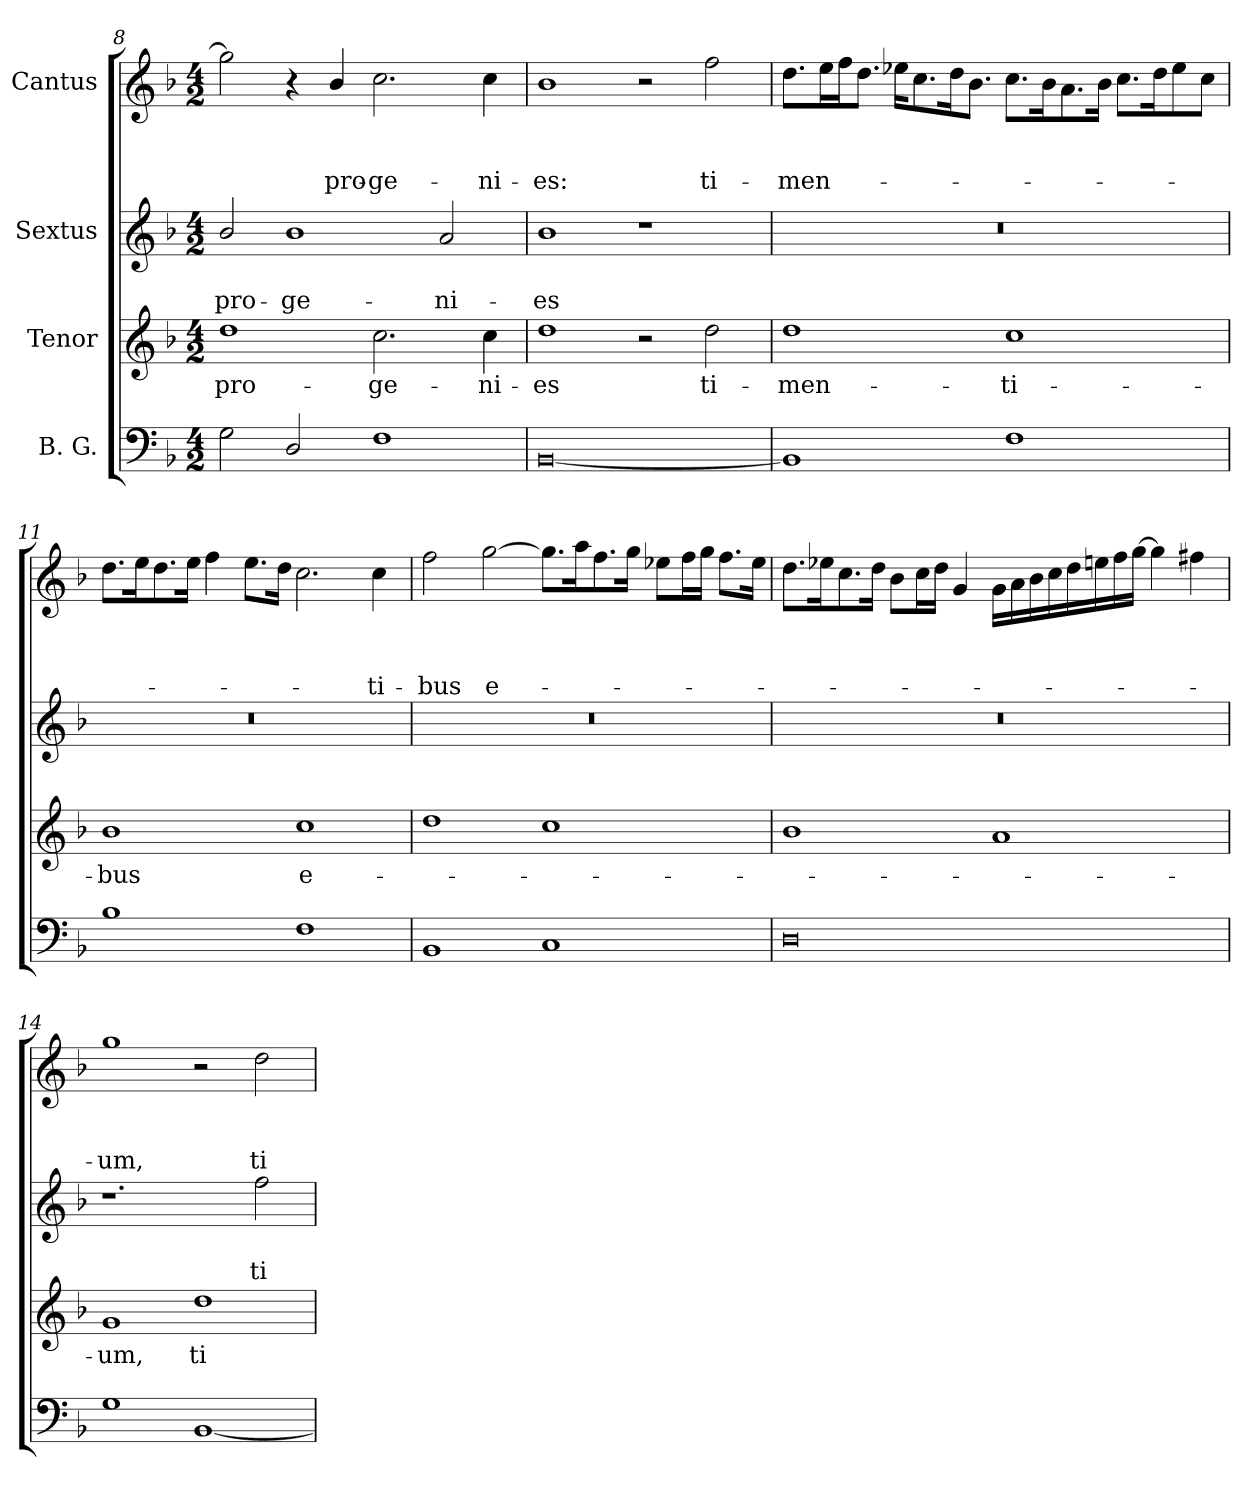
**kern	**kern	**text	**kern	**text	**text	**kern	**text	**text	**text
*part4	*part3	*part3	*part2	*part2	*part2	*part1	*part1	*part1	*part1
*staff4	*staff3	*staff3	*staff2	*staff2	*staff2	*staff1	*staff1	*staff1	*staff1
*I"B. G.	*I"Tenor	*	*I"Sextus	*	*	*I"Cantus	*	*	*
!!LO:LB:g=z
*clefF4	*clefG2	*	*clefG2	*	*	*clefG2	*	*	*
*	*ITrd7c12	*	*	*	*	*	*	*	*
*k[b-]	*k[b-]	*	*k[b-]	*	*	*k[b-]	*	*	*
*F:	*F:	*	*F:	*	*	*F:	*	*	*
*M4/2	*M4/2	*	*M4/2	*	*	*M4/2	*	*	*
=8	=8	=8	=8	=8	=8	=8	=8	=8	=8
2G\	1d	pro-	2b-/	.	pro-	2gg\]	.	.	.
2D/	.	.	1b-	.	-ge-	4r	.	.	.
.	.	.	.	.	.	4b-/	.	.	pro-
1F	2.c\	-ge-	.	.	.	2.cc\	.	.	-ge-
.	.	.	2a/	.	-ni-	.	.	.	.
.	4c\	-ni-	.	.	.	4cc\	.	.	-ni-
=9	=9	=9	=9	=9	=9	=9	=9	=9	=9
[0BB-	1d	-es	1b-	.	-es	1b-	.	.	-es:
.	2r	.	1r	.	.	2r	.	.	.
.	2d\	ti-	.	.	.	2ff\	.	.	ti-
=10	=10	=10	=10	=10	=10	=10	=10	=10	=10
1BB-]	1d	-men-	0r	.	.	8.dd\L	.	.	-men-
.	.	.	.	.	.	16ee\L	.	.	.
.	.	.	.	.	.	16ff\J	.	.	.
.	.	.	.	.	.	8.dd\J	.	.	.
.	.	.	.	.	.	16ee-X\KL	.	.	.
.	.	.	.	.	.	8.cc\	.	.	.
.	.	.	.	.	.	16dd\K	.	.	.
.	.	.	.	.	.	8.b-\J	.	.	.
1F	1c	-ti-	.	.	.	8.cc\L	.	.	.
.	.	.	.	.	.	16b-\K	.	.	.
.	.	.	.	.	.	8.a\	.	.	.
.	.	.	.	.	.	16b-\Jk	.	.	.
.	.	.	.	.	.	8.cc\L	.	.	.
.	.	.	.	.	.	16dd\K	.	.	.
.	.	.	.	.	.	8ee-\	.	.	.
.	.	.	.	.	.	8cc\J	.	.	.
=11	=11	=11	=11	=11	=11	=11	=11	=11	=11
1B-	1B-	-bus	0r	.	.	8.dd\L	.	.	.
.	.	.	.	.	.	16ee\K	.	.	.
.	.	.	.	.	.	8.dd\	.	.	.
.	.	.	.	.	.	16ee\Jk	.	.	.
.	.	.	.	.	.	4ff\	.	.	.
.	.	.	.	.	.	8.ee\L	.	.	.
.	.	.	.	.	.	16dd\Jk	.	.	.
1F	1c	e-	.	.	.	2.cc\	.	.	.
.	.	.	.	.	.	4cc\	.	.	-ti-
!!LO:PB:g=z
=12	=12	=12	=12	=12	=12	=12	=12	=12	=12
1BB-	1d	.	0r	.	.	2ff\	.	.	-bus
.	.	.	.	.	.	[2gg\	.	.	e-
1C	1c	.	.	.	.	8.gg\L]	.	.	.
.	.	.	.	.	.	16aa\K	.	.	.
.	.	.	.	.	.	8.ff\	.	.	.
.	.	.	.	.	.	16gg\Jk	.	.	.
.	.	.	.	.	.	8ee-X\L	.	.	.
.	.	.	.	.	.	16ff\L	.	.	.
.	.	.	.	.	.	16gg\JJ	.	.	.
.	.	.	.	.	.	8.ff\L	.	.	.
.	.	.	.	.	.	16ee-\Jk	.	.	.
=13	=13	=13	=13	=13	=13	=13	=13	=13	=13
0D	1B-	.	0r	.	.	8.dd\L	.	.	.
.	.	.	.	.	.	16ee-X\K	.	.	.
.	.	.	.	.	.	8.cc\	.	.	.
.	.	.	.	.	.	16dd\Jk	.	.	.
.	.	.	.	.	.	8b-\L	.	.	.
.	.	.	.	.	.	16cc\L	.	.	.
.	.	.	.	.	.	16dd\JJ	.	.	.
.	.	.	.	.	.	4g/	.	.	.
.	1A	.	.	.	.	16g\LL	.	.	.
.	.	.	.	.	.	16a\	.	.	.
.	.	.	.	.	.	16b-\	.	.	.
.	.	.	.	.	.	16cc\	.	.	.
.	.	.	.	.	.	16dd\	.	.	.
.	.	.	.	.	.	16een\	.	.	.
.	.	.	.	.	.	16ff\	.	.	.
.	.	.	.	.	.	[16gg\JJ	.	.	.
.	.	.	.	.	.	4gg\]	.	.	.
.	.	.	.	.	.	4ff#X\	.	.	.
=14	=14	=14	=14	=14	=14	=14	=14	=14	=14
1G	1G	-um,	1.r	.	.	1gg	.	.	-um,
[1BB-	1d	ti-	.	.	.	2r	.	.	.
.	.	.	2ff\	.	ti-	2dd\	.	.	ti-
=	=	=	=	=	=	=	=	=	=
*-	*-	*-	*-	*-	*-	*-	*-	*-	*-
